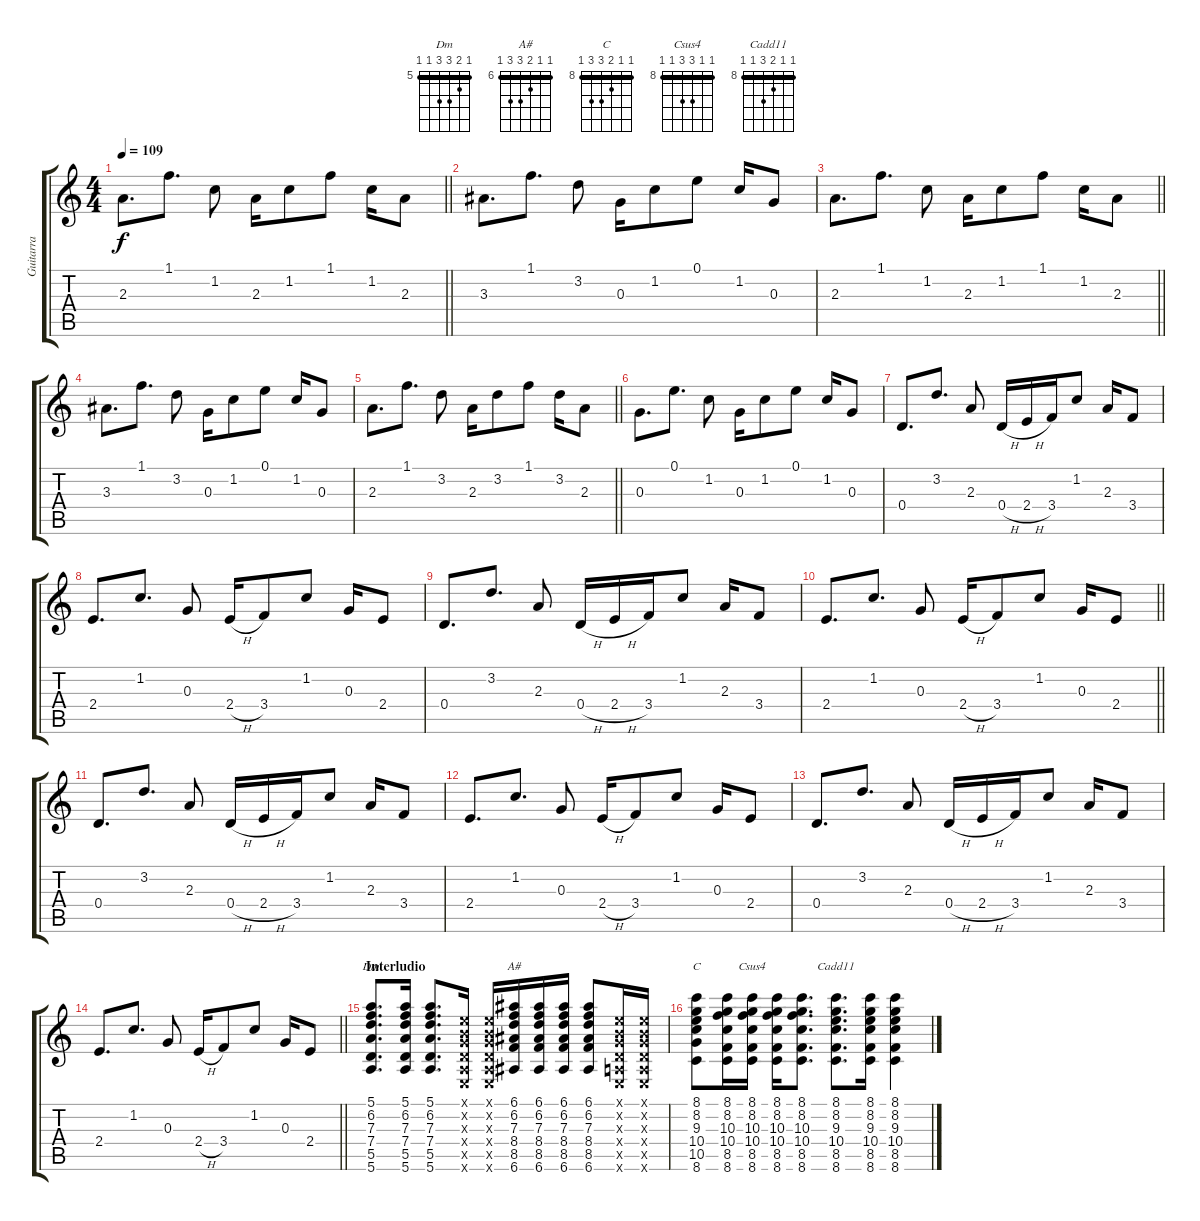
\track ("Guitarra" "Guitarra") {instrument acousticguitarsteel}
\staff {score tabs}
\tuning (E4 B3 G3 D3 A2 E2) {hide}
\chord ("Dm" 5 6 7 7 5 5) {firstfret 5 barre 5}
\chord ("A#" 6 6 7 8 8 6) {firstfret 6 barre 6}
\chord ("C" 8 8 9 10 10 8) {firstfret 8 barre 8}
\chord ("Csus4" 8 8 10 10 8 8) {firstfret 8 barre 8}
\chord ("Cadd11" 8 8 9 10 8 8) {firstfret 8 barre 8}
\ts (4 4)
\tempo 109
\clef g2
\barLineRight lightlight
\ks c
2.3.8{d dy f} 1.1.8{d} 1.2.8 2.3.16 1.2.8 1.1.8 1.2.16 2.3.8 |
3.3.8{d} 1.1.8{d} 3.2.8 0.3.16 1.2.8 0.1.8 1.2.16 0.3.8 |
\barLineRight lightlight
2.3.8{d} 1.1.8{d} 1.2.8 2.3.16 1.2.8 1.1.8 1.2.16 2.3.8 |
3.3.8{d} 1.1.8{d} 3.2.8 0.3.16 1.2.8 0.1.8 1.2.16 0.3.8 |
\barLineRight lightlight
2.3.8{d} 1.1.8{d} 3.2.8 2.3.16 3.2.8 1.1.8 3.2.16 2.3.8 |
0.3.8{d} 0.1.8{d} 1.2.8 0.3.16 1.2.8 0.1.8 1.2.16 0.3.8 |
0.4.8{d} 3.2.8{d} 2.3.8 0.4{h}.16 2.4{h}.16 3.4.16 1.2.8 2.3.16 3.4.8 |
2.4.8{d} 1.2.8{d} 0.3.8 2.4{h}.16 3.4.8 1.2.8 0.3.16 2.4.8 |
0.4.8{d} 3.2.8{d} 2.3.8 0.4{h}.16 2.4{h}.16 3.4.16 1.2.8 2.3.16 3.4.8 |
\barLineRight lightlight
2.4.8{d} 1.2.8{d} 0.3.8 2.4{h}.16 3.4.8 1.2.8 0.3.16 2.4.8 |
0.4.8{d} 3.2.8{d} 2.3.8 0.4{h}.16 2.4{h}.16 3.4.16 1.2.8 2.3.16 3.4.8 |
2.4.8{d} 1.2.8{d} 0.3.8 2.4{h}.16 3.4.8 1.2.8 0.3.16 2.4.8 |
0.4.8{d} 3.2.8{d} 2.3.8 0.4{h}.16 2.4{h}.16 3.4.16 1.2.8 2.3.16 3.4.8 |
\barLineRight lightlight
2.4.8{d} 1.2.8{d} 0.3.8 2.4{h}.16 3.4.8 1.2.8 0.3.16 2.4.8 |
\section ("" "Interludio")
(5.1 6.2 7.3 7.4 5.5 5.6).8{d ch "Dm"} (5.1 6.2 7.3 7.4 5.5 5.6).16 (5.1 6.2 7.3 7.4 5.5 5.6).8{d} (0.1{x} 0.2{x} 0.3{x} 0.4{x} 0.5{x} 0.6{x}).16 (0.1{x} 0.2{x} 0.3{x} 0.4{x} 0.5{x} 0.6{x}).16 (6.1 6.2 7.3 8.4 8.5 6.6).16{ch "A#"} (6.1 6.2 7.3 8.4 8.5 6.6).16 (6.1 6.2 7.3 8.4 8.5 6.6).16 (6.1 6.2 7.3 8.4 8.5 6.6).8 (0.1{x} 0.2{x} 0.3{x} 0.4{x} 0.5{x} 0.6{x}).16 (0.1{x} 0.2{x} 0.3{x} 0.4{x} 0.5{x} 0.6{x}).16 |
(8.1 8.2 9.3 10.4 10.5 8.6).8{ch "C"} (8.1 8.2 10.3 10.4 8.5 8.6).16 (8.1 8.2 10.3 10.4 8.5 8.6).16{ch "Csus4"} (8.1 8.2 10.3 10.4 8.5 8.6).16 (8.1 8.2 10.3 10.4 8.5 8.6).8{d} (8.1 8.2 9.3 10.4 8.5 8.6).8{d ch "Cadd11"} (8.1 8.2 9.3 10.4 8.5 8.6).16 (8.1 8.2 9.3 10.4 8.5 8.6).4
